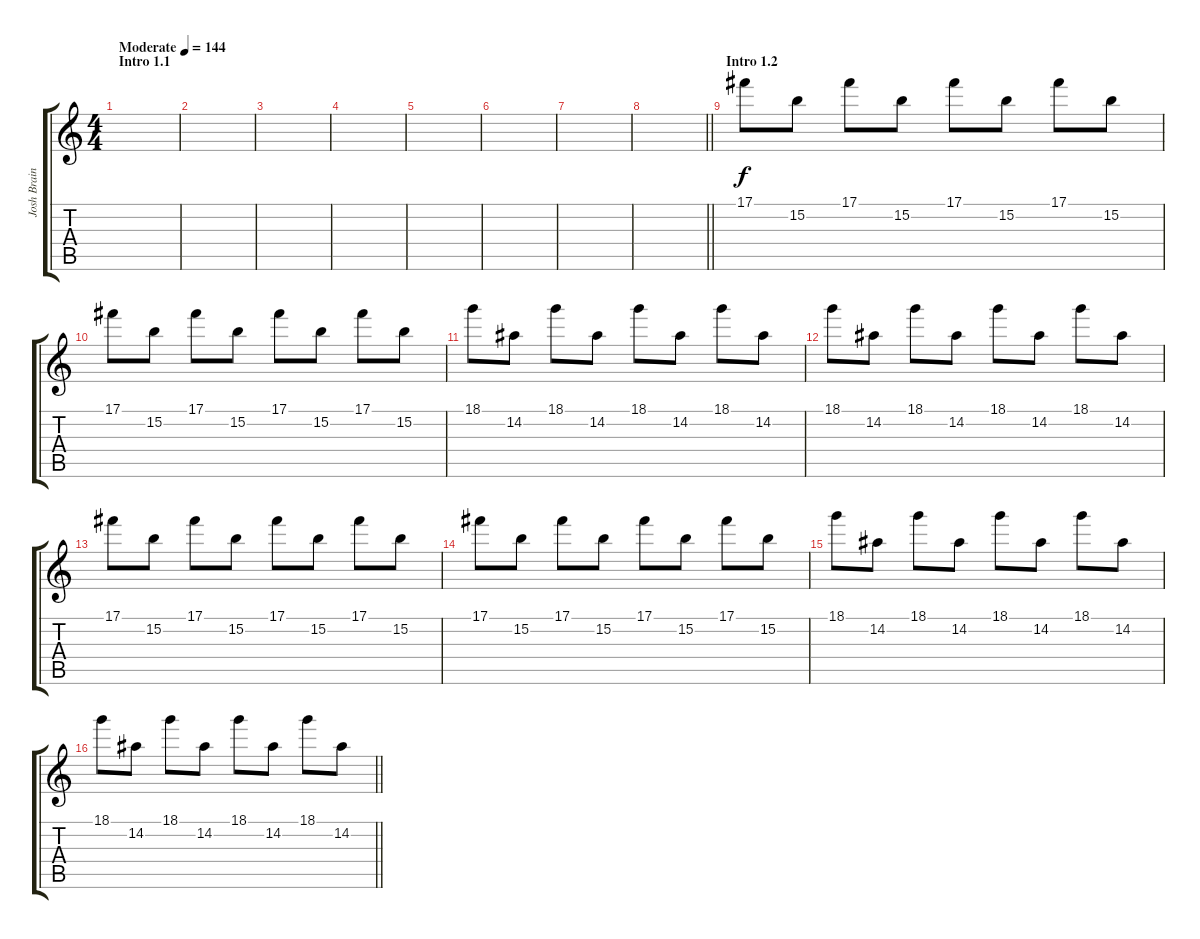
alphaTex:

\track ("Josh Brainard" "Josh Brain") {instrument distortionguitar}
\staff {score tabs}
\tuning (Db4 Ab3 E3 B2 Gb2 B1) {hide}
\ts (4 4)
\section ("" "Intro 1.1")
\tempo (144 "Moderate")
\clef g2
\ks c
|
|
|
|
|
|
|
\barLineRight lightlight
|
\section ("" "Intro 1.2")
17.1.8{volume 8} 15.2.8 17.1.8 15.2.8 17.1.8 15.2.8 17.1.8 15.2.8 |
17.1.8 15.2.8 17.1.8 15.2.8 17.1.8 15.2.8 17.1.8 15.2.8 |
18.1.8 14.2.8 18.1.8 14.2.8 18.1.8 14.2.8 18.1.8 14.2.8 |
18.1.8 14.2.8 18.1.8 14.2.8 18.1.8 14.2.8 18.1.8 14.2.8 |
17.1.8 15.2.8 17.1.8 15.2.8 17.1.8 15.2.8 17.1.8 15.2.8 |
17.1.8 15.2.8 17.1.8 15.2.8 17.1.8 15.2.8 17.1.8 15.2.8 |
18.1.8 14.2.8 18.1.8 14.2.8 18.1.8 14.2.8 18.1.8 14.2.8 |
\barLineRight lightlight
18.1.8 14.2.8 18.1.8 14.2.8 18.1.8 14.2.8 18.1.8 14.2.8
